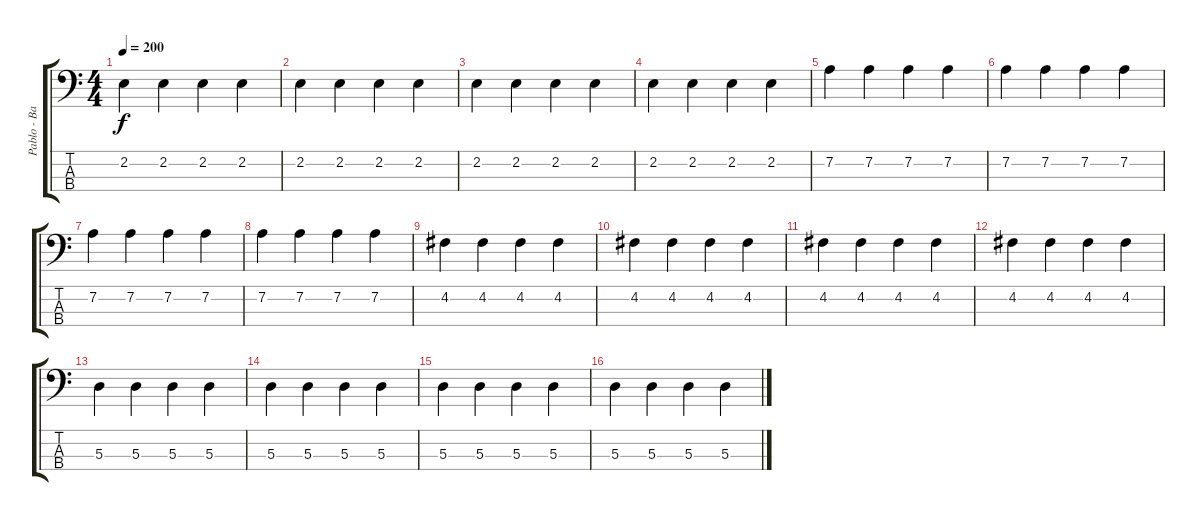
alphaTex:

\track ("Pablo - Bajo" "Pablo - Ba") {instrument electricbasspick}
\staff {score tabs}
\tuning (G2 D2 A1 E1) {hide}
\ts (4 4)
\tempo 200
\clef f4
\ks c
2.2.4{dy f} 2.2.4 2.2.4 2.2.4 |
2.2.4 2.2.4 2.2.4 2.2.4 |
2.2.4 2.2.4 2.2.4 2.2.4 |
2.2.4 2.2.4 2.2.4 2.2.4 |
7.2.4 7.2.4 7.2.4 7.2.4 |
7.2.4 7.2.4 7.2.4 7.2.4 |
7.2.4 7.2.4 7.2.4 7.2.4 |
7.2.4 7.2.4 7.2.4 7.2.4 |
4.2.4 4.2.4 4.2.4 4.2.4 |
4.2.4 4.2.4 4.2.4 4.2.4 |
4.2.4 4.2.4 4.2.4 4.2.4 |
4.2.4 4.2.4 4.2.4 4.2.4 |
5.3.4 5.3.4 5.3.4 5.3.4 |
5.3.4 5.3.4 5.3.4 5.3.4 |
5.3.4 5.3.4 5.3.4 5.3.4 |
5.3.4 5.3.4 5.3.4 5.3.4
